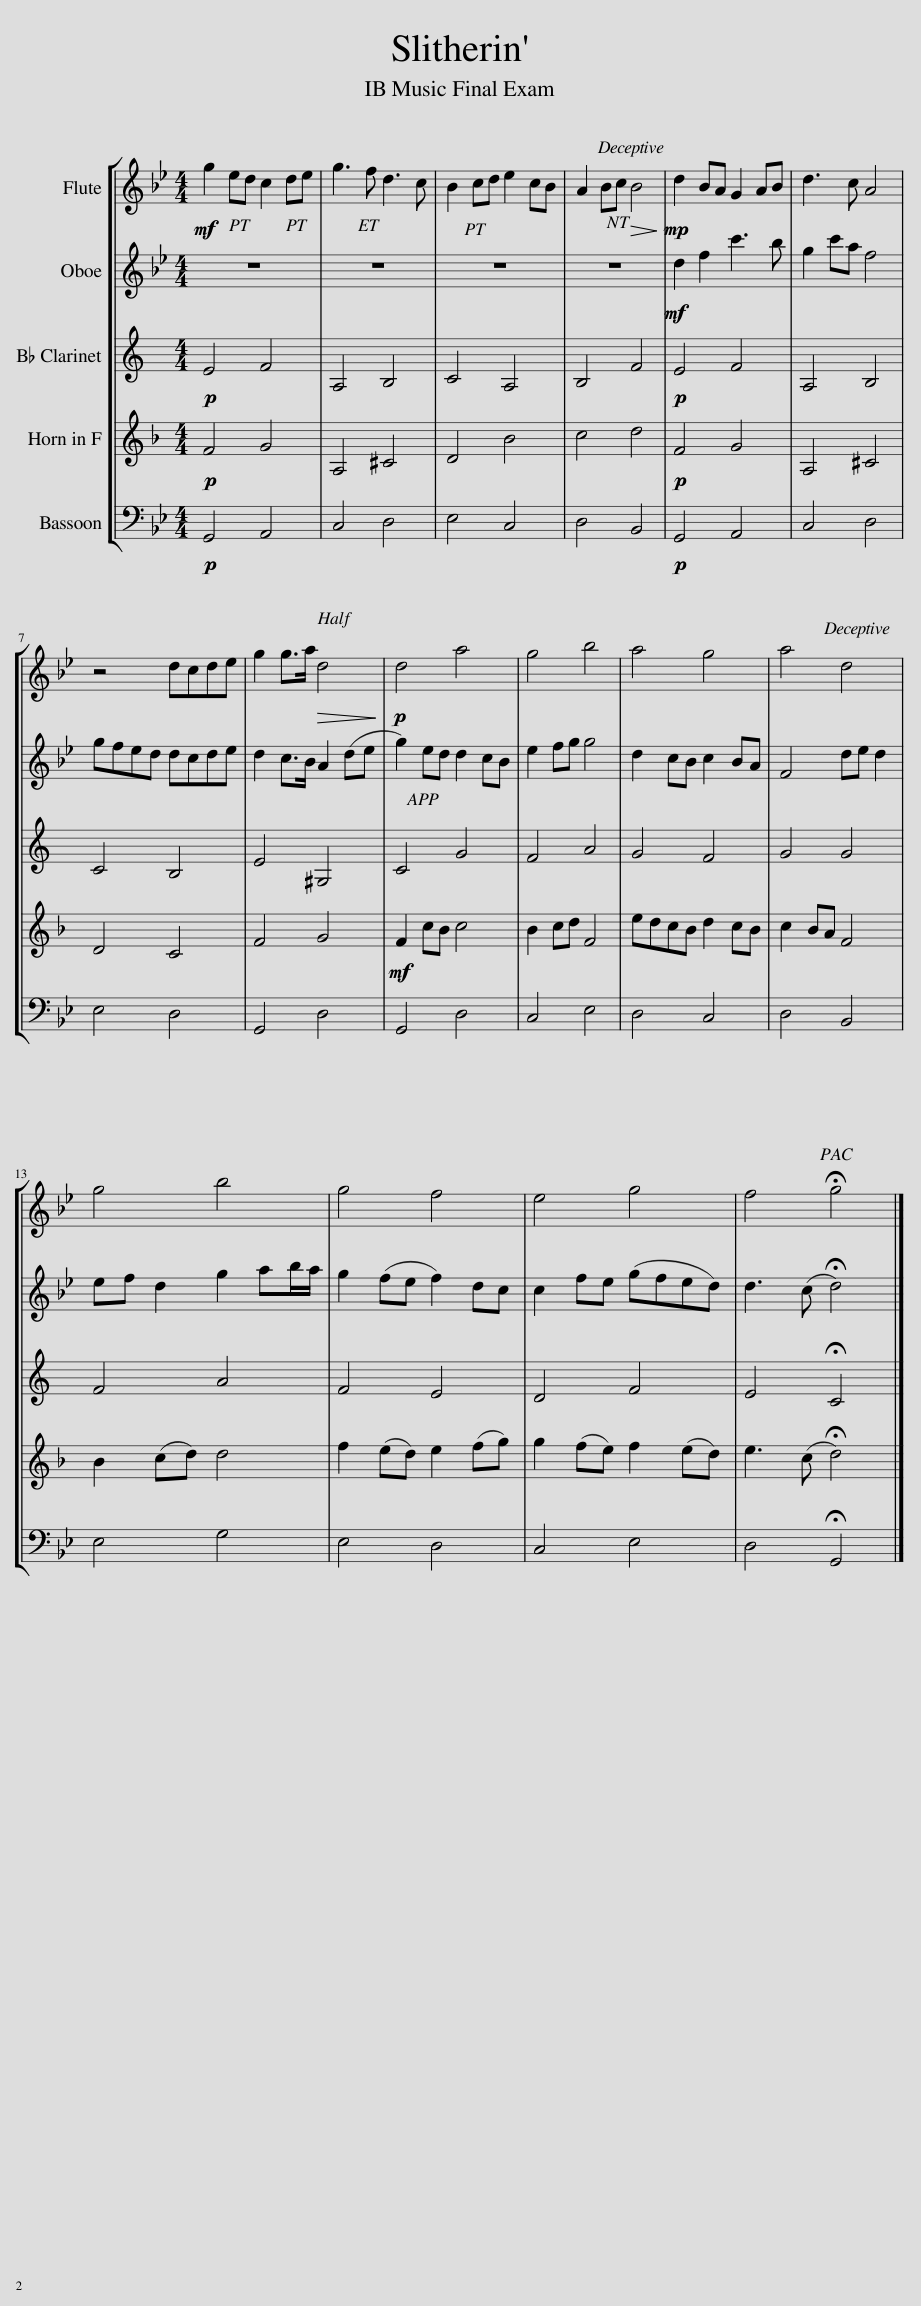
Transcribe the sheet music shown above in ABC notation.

X:1
%%score [ 1 2 3 4 5 ]
L:1/8
M:4/4
I:linebreak $
K:Bb
V:1 treble
V:2 treble
V:3 treble transpose=-2
V:4 treble transpose=-7
V:5 bass
V:1
!mf! g2 ed c2 de | g3 f d3 c | B2 cd e2 cB | A2 Bc!>(! B4!>)! |!mp! d2 BA G2 AB | %5
 d3 c A4 |$ z4 dcde | g2 g>a!>(! d4!>)! |!p! d4 a4 | g4 b4 | %10
 a4 g4 | a4 d4 |$ g4 b4 | g4 f4 | e4 g4 | %15
 f4 !fermata!g4 |] %16
V:2
 z8 | z8 | z8 | z8 |!mf! d2 f2 c'3 b | %5
 g2 c'a f4 |$ gfed dcde | d2 c>B A2 (de | g2) ed d2 cB | e2 fg g4 | %10
 d2 cB c2 BA | F4 de d2 |$ ef d2 g2 ab/a/ | g2 (fe f2) dc | c2 fe (gfed) | %15
 d3 (c !fermata!d4) |] %16
V:3
[K:C]!p! E4 F4 | A,4 B,4 | C4 A,4 | B,4 F4 |!p! E4 F4 | %5
 A,4 B,4 |$ C4 B,4 | E4 ^G,4 | C4 G4 | F4 A4 | %10
 G4 F4 | G4 G4 |$ F4 A4 | F4 E4 | D4 F4 | %15
 E4 !fermata!C4 |] %16
V:4
[K:F]!p! F4 G4 | A,4 ^C4 | D4 B4 | c4 d4 |!p! F4 G4 | %5
 A,4 ^C4 |$ D4 C4 | F4 G4 |!mf! F2 cB c4 | B2 cd F4 | %10
 edcB d2 cB | c2 BA F4 |$ B2 (cd) d4 | f2 (ed) e2 (fg) | g2 (fe) f2 (ed) | %15
 e3 (c !fermata!d4) |] %16
V:5
!p! G,,4 A,,4 | C,4 D,4 | E,4 C,4 | D,4 B,,4 |!p! G,,4 A,,4 | %5
 C,4 D,4 |$ E,4 D,4 | G,,4 D,4 | G,,4 D,4 | C,4 E,4 | %10
 D,4 C,4 | D,4 B,,4 |$ E,4 G,4 | E,4 D,4 | C,4 E,4 | %15
 D,4 !fermata!G,,4 |] %16
